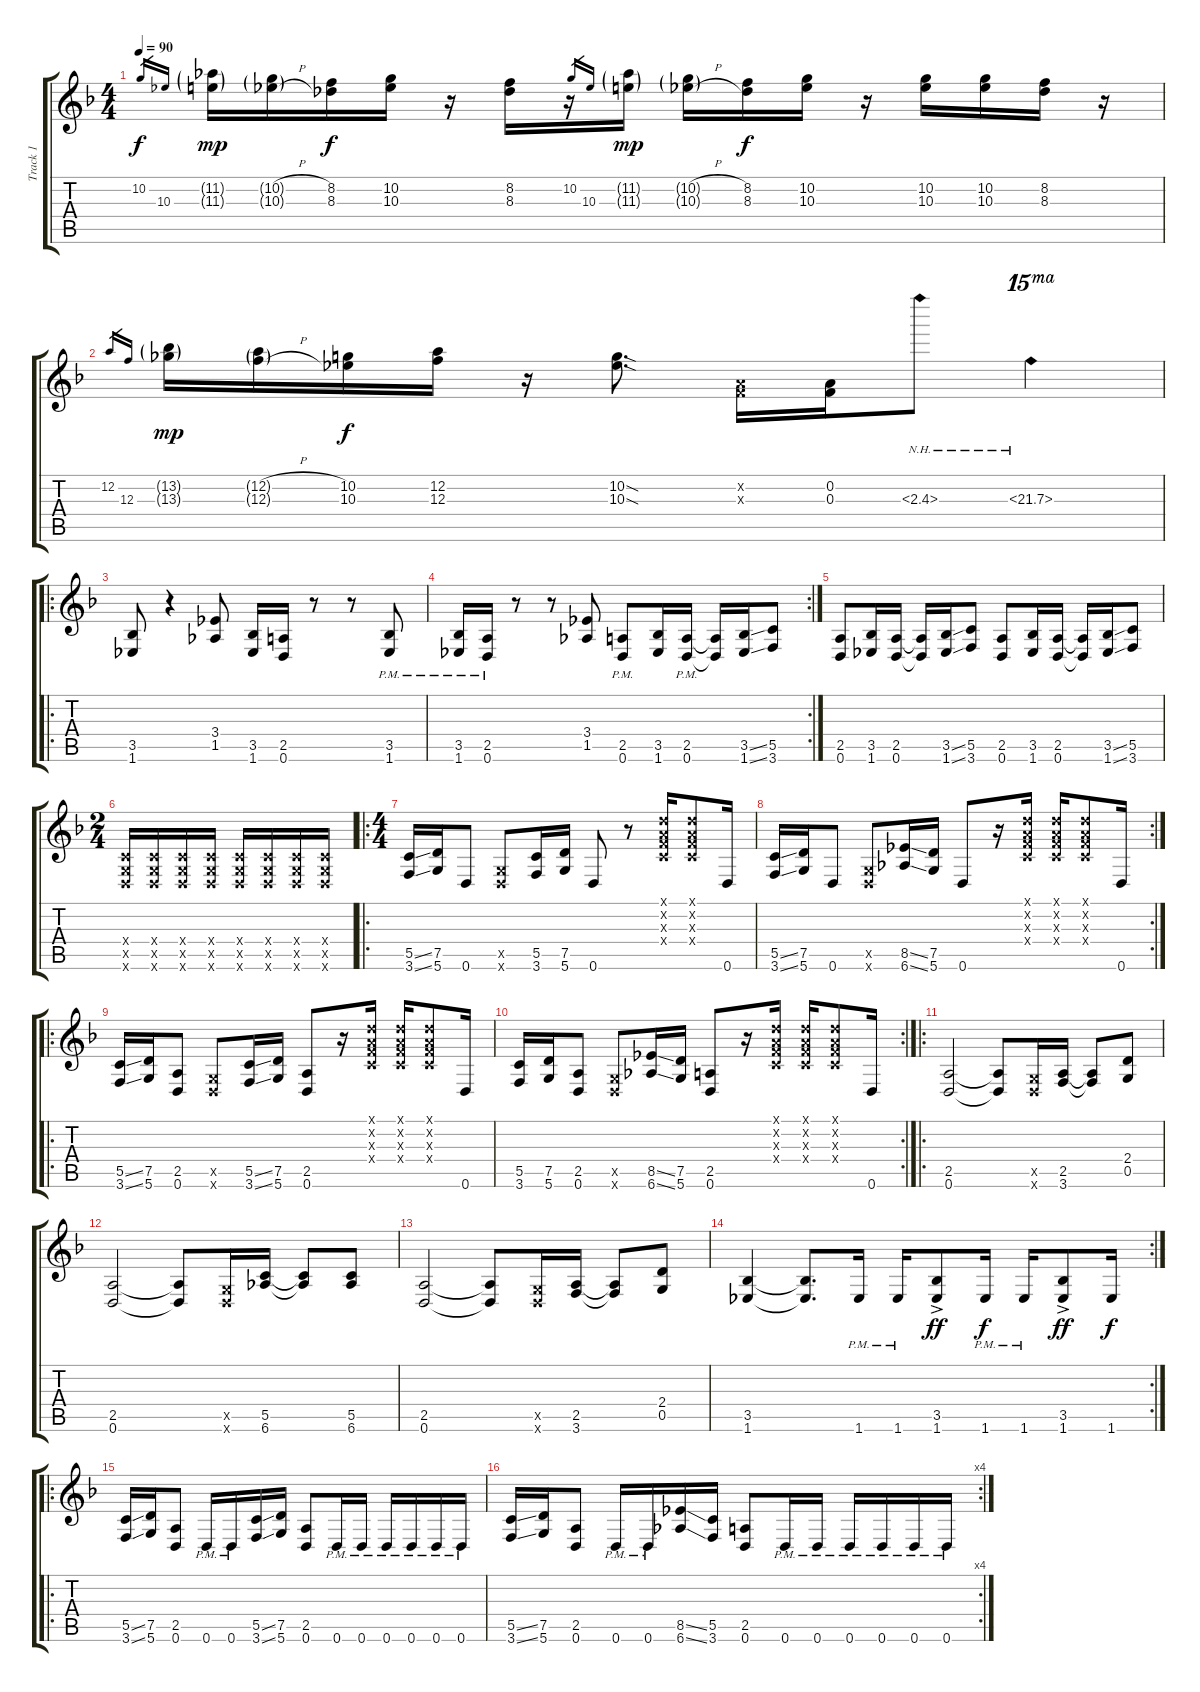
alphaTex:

\track ("Track 1" "Track 1") {instrument distortionguitar}
\staff {score tabs}
\tuning (D4 A3 F3 C3 G2 D2) {hide}
\ts (4 4)
\tempo 90
\clef g2
\ks f
10.2.16{gr dy f} 10.3.16{gr} (11.2{g} 11.3{g}).16{dy mp} (10.2{h g} 10.3{h g}).16 (8.2 8.3).16{dy f} (10.2 10.3).16 r.16 (8.2 8.3).16 r.16 10.2.16{gr} 10.3.16{gr} (11.2{g} 11.3{g}).16{dy mp} (10.2{h g} 10.3{h g}).16 (8.2 8.3).16{dy f} (10.2 10.3).16 r.16 (10.2 10.3).16 (10.2 10.3).16 (8.2 8.3).16 r.16 |
12.2.16{gr} 12.3.16{gr} (13.2{g} 13.3{g}).16{dy mp} (12.2{h g} 12.3{h g}).16 (10.2 10.3).16{dy f} (12.2 12.3).16 r.16 (10.2{sod} 10.3{sod}).8{d} (0.2{x} 0.3{x}).16 (0.2 0.3).16 2.3{nh}.8 21.3{nh}.4{ot 15ma} |
\ro
(3.5 1.6).8 r.4 (3.4 1.5).8 (3.5 1.6).16 (2.5 0.6).16 r.8 r.8 (3.5{pm} 1.6{pm}).8 |
\rc 2
(3.5{pm} 1.6{pm}).16 (2.5{pm} 0.6{pm}).16 r.8 r.8 (3.4 1.5).8 (2.5 0.6{pm}).8 (3.5 1.6).16 (2.5{pm} 0.6{pm}).16 (2.5{t} 0.6{t}).16 (3.5{ss} 1.6{ss}).16 (5.5 3.6).8 |
(2.5 0.6).8 (3.5 1.6).16 (2.5 0.6).16 (2.5{t} 0.6{t}).16 (3.5{ss} 1.6{ss}).16 (5.5 3.6).8 (2.5 0.6).8 (3.5 1.6).16 (2.5 0.6).16 (2.5{t} 0.6{t}).16 (3.5{ss} 1.6{ss}).16 (5.5 3.6).8 |
\ts (2 4)
(0.4{x} 0.5{x} 0.6{x}).16 (0.4{x} 0.5{x} 0.6{x}).16 (0.4{x} 0.5{x} 0.6{x}).16 (0.4{x} 0.5{x} 0.6{x}).16 (0.4{x} 0.5{x} 0.6{x}).16 (0.4{x} 0.5{x} 0.6{x}).16 (0.4{x} 0.5{x} 0.6{x}).16 (0.4{x} 0.5{x} 0.6{x}).16 |
\ro
\ts (4 4)
(5.5{ss} 3.6{ss}).16 (7.5 5.6).16 0.6.8 (0.5{x} 0.6{x}).8 (5.5 3.6).16 (7.5 5.6).16 0.6.8 r.8 (0.1{x} 0.2{x} 0.3{x} 0.4{x}).16 (0.1{x} 0.2{x} 0.3{x} 0.4{x}).8 0.6.16 |
\rc 2
(5.5{ss} 3.6{ss}).16 (7.5 5.6).16 0.6.8 (0.5{x} 0.6{x}).8 (8.5{ss} 6.6{ss}).16 (7.5 5.6).16 0.6.8 r.16 (0.1{x} 0.2{x} 0.3{x} 0.4{x}).16 (0.1{x} 0.2{x} 0.3{x} 0.4{x}).16 (0.1{x} 0.2{x} 0.3{x} 0.4{x}).8 0.6.16 |
\ro
(5.5{ss} 3.6{ss}).16 (7.5 5.6).16 (2.5 0.6).8 (0.5{x} 0.6{x}).8 (5.5{ss} 3.6{ss}).16 (7.5 5.6).16 (2.5 0.6).8 r.16 (0.1{x} 0.2{x} 0.3{x} 0.4{x}).16 (0.1{x} 0.2{x} 0.3{x} 0.4{x}).16 (0.1{x} 0.2{x} 0.3{x} 0.4{x}).8 0.6.16 |
\rc 2
(5.5 3.6).16 (7.5 5.6).16 (2.5 0.6).8 (0.5{x} 0.6{x}).8 (8.5{ss} 6.6{ss}).16 (7.5 5.6).16 (2.5 0.6).8 r.16 (0.1{x} 0.2{x} 0.3{x} 0.4{x}).16 (0.1{x} 0.2{x} 0.3{x} 0.4{x}).16 (0.1{x} 0.2{x} 0.3{x} 0.4{x}).8 0.6.16 |
\ro
(2.5 0.6).2 (2.5{t} 0.6{t}).8 (0.5{x} 0.6{x}).16 (2.5 3.6).16 (2.5{t} 3.6{t}).8 (2.4 0.5).8 |
(2.5 0.6).2 (2.5{t} 0.6{t}).8 (0.5{x} 0.6{x}).16 (5.5 6.6).16 (5.5{t} 6.6{t}).8 (5.5 6.6).8 |
(2.5 0.6).2 (2.5{t} 0.6{t}).8 (0.5{x} 0.6{x}).16 (2.5 3.6).16 (2.5{t} 3.6{t}).8 (2.4 0.5).8 |
\rc 2
(3.5 1.6).4 (3.5{t} 1.6{t}).8{d} 1.6{pm}.16 1.6{pm}.16 (3.5 1.6{ac}).8{dy ff} 1.6{pm}.16{dy f} 1.6{pm}.16 (3.5 1.6{ac}).8{dy ff} 1.6.16{dy f} |
\ro
(5.5{ss} 3.6{ss}).16 (7.5 5.6).16 (2.5 0.6).8 0.6{pm}.16 0.6{pm}.16 (5.5{ss} 3.6{ss}).16 (7.5 5.6).16 (2.5 0.6).8 0.6{pm}.16 0.6{pm}.16 0.6{pm}.16 0.6{pm}.16 0.6{pm}.16 0.6{pm}.16 |
\rc 4
(5.5{ss} 3.6{ss}).16 (7.5 5.6).16 (2.5 0.6).8 0.6{pm}.16 0.6{pm}.16 (8.5{ss} 6.6{ss}).16 (5.5 3.6).16 (2.5 0.6).8 0.6{pm}.16 0.6{pm}.16 0.6{pm}.16 0.6{pm}.16 0.6{pm}.16 0.6{pm}.16
